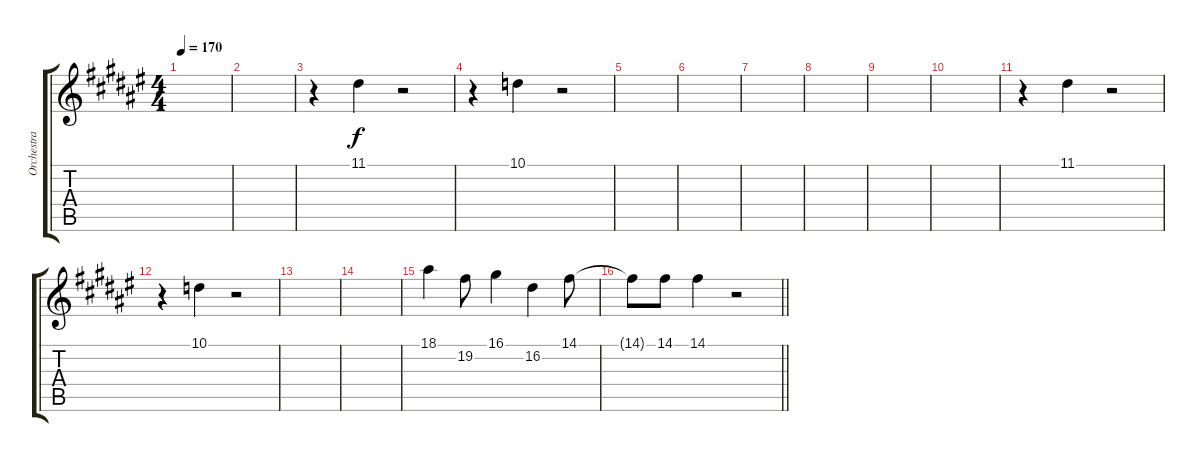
\track ("Orchestra Hit" "Orchestra ") {instrument orchestrahit}
\staff {score tabs}
\tuning (E4 B3 G3 D3 A2 E2) {hide}
\ts (4 4)
\tempo 170
\clef g2
\ks f#
|
|
r.4 11.1.4 r.2 |
r.4 10.1.4 r.2 |
|
|
|
|
|
|
r.4 11.1.4 r.2 |
r.4 10.1.4 r.2 |
|
|
18.1.4 19.2.8 16.1.4 16.2.4 14.1.8 |
\barLineRight lightlight
14.1{t}.8 14.1.8 14.1.4 r.2
